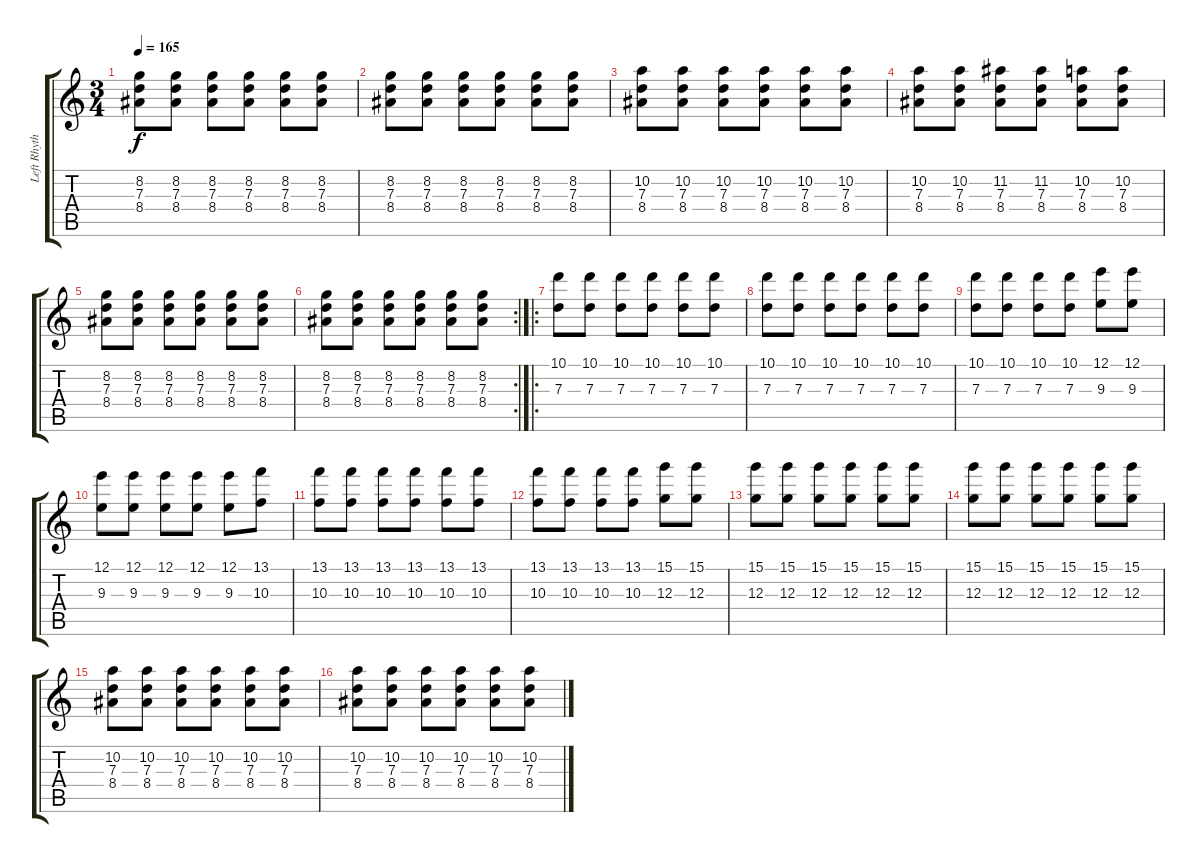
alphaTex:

\track ("Left Rhythm" "Left Rhyth") {instrument distortionguitar}
\staff {score tabs}
\tuning (E4 B3 G3 D3 A2 D2) {hide}
\ts (3 4)
\tempo 165
\clef g2
\ks c
(8.2 7.3 8.4).8{dy f} (8.2 7.3 8.4).8 (8.2 7.3 8.4).8 (8.2 7.3 8.4).8 (8.2 7.3 8.4).8 (8.2 7.3 8.4).8 |
(8.2 7.3 8.4).8 (8.2 7.3 8.4).8 (8.2 7.3 8.4).8 (8.2 7.3 8.4).8 (8.2 7.3 8.4).8 (8.2 7.3 8.4).8 |
(10.2 7.3 8.4).8 (10.2 7.3 8.4).8 (10.2 7.3 8.4).8 (10.2 7.3 8.4).8 (10.2 7.3 8.4).8 (10.2 7.3 8.4).8 |
(10.2 7.3 8.4).8 (10.2 7.3 8.4).8 (11.2 7.3 8.4).8 (11.2 7.3 8.4).8 (10.2 7.3 8.4).8 (10.2 7.3 8.4).8 |
(8.2 7.3 8.4).8 (8.2 7.3 8.4).8 (8.2 7.3 8.4).8 (8.2 7.3 8.4).8 (8.2 7.3 8.4).8 (8.2 7.3 8.4).8 |
\rc 2
(8.2 7.3 8.4).8 (8.2 7.3 8.4).8 (8.2 7.3 8.4).8 (8.2 7.3 8.4).8 (8.2 7.3 8.4).8 (8.2 7.3 8.4).8 |
\ro
(10.1 7.3).8 (10.1 7.3).8 (10.1 7.3).8 (10.1 7.3).8 (10.1 7.3).8 (10.1 7.3).8 |
(10.1 7.3).8 (10.1 7.3).8 (10.1 7.3).8 (10.1 7.3).8 (10.1 7.3).8 (10.1 7.3).8 |
(10.1 7.3).8 (10.1 7.3).8 (10.1 7.3).8 (10.1 7.3).8 (12.1 9.3).8 (12.1 9.3).8 |
(12.1 9.3).8 (12.1 9.3).8 (12.1 9.3).8 (12.1 9.3).8 (12.1 9.3).8 (13.1 10.3).8 |
(13.1 10.3).8 (13.1 10.3).8 (13.1 10.3).8 (13.1 10.3).8 (13.1 10.3).8 (13.1 10.3).8 |
(13.1 10.3).8 (13.1 10.3).8 (13.1 10.3).8 (13.1 10.3).8 (15.1 12.3).8 (15.1 12.3).8 |
(15.1 12.3).8 (15.1 12.3).8 (15.1 12.3).8 (15.1 12.3).8 (15.1 12.3).8 (15.1 12.3).8 |
(15.1 12.3).8 (15.1 12.3).8 (15.1 12.3).8 (15.1 12.3).8 (15.1 12.3).8 (15.1 12.3).8 |
(10.2 7.3 8.4).8 (10.2 7.3 8.4).8 (10.2 7.3 8.4).8 (10.2 7.3 8.4).8 (10.2 7.3 8.4).8 (10.2 7.3 8.4).8 |
(10.2 7.3 8.4).8 (10.2 7.3 8.4).8 (10.2 7.3 8.4).8 (10.2 7.3 8.4).8 (10.2 7.3 8.4).8 (10.2 7.3 8.4).8
